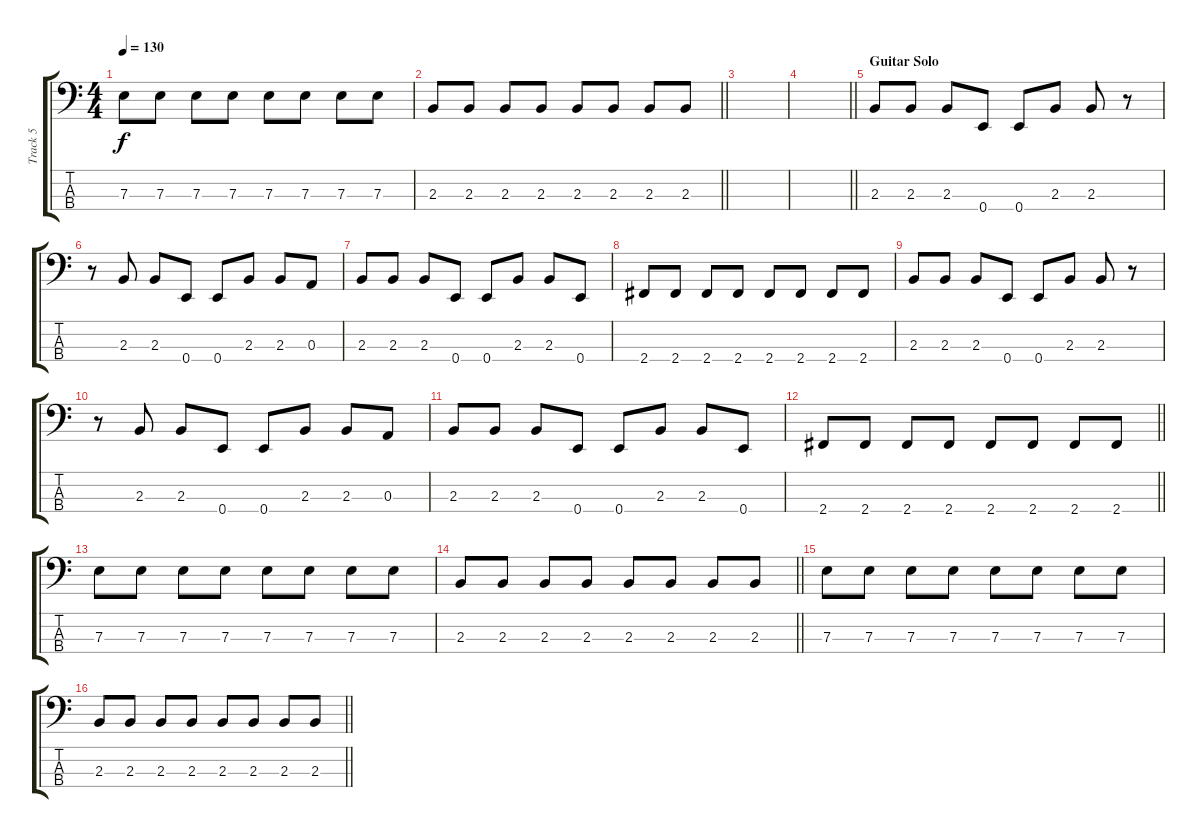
\track ("Track 5" "Track 5") {instrument electricbassfinger}
\staff {score tabs}
\tuning (G2 D2 A1 E1) {hide}
\ts (4 4)
\tempo 130
\clef f4
\ks c
7.3.8{dy f} 7.3.8 7.3.8 7.3.8 7.3.8 7.3.8 7.3.8 7.3.8 |
\barLineRight lightlight
2.3.8 2.3.8 2.3.8 2.3.8 2.3.8 2.3.8 2.3.8 2.3.8 |
|
\barLineRight lightlight
|
\section ("" "Guitar Solo")
2.3.8 2.3.8 2.3.8 0.4.8 0.4.8 2.3.8 2.3.8 r.8 |
r.8 2.3.8 2.3.8 0.4.8 0.4.8 2.3.8 2.3.8 0.3.8 |
2.3.8 2.3.8 2.3.8 0.4.8 0.4.8 2.3.8 2.3.8 0.4.8 |
2.4.8 2.4.8 2.4.8 2.4.8 2.4.8 2.4.8 2.4.8 2.4.8 |
2.3.8 2.3.8 2.3.8 0.4.8 0.4.8 2.3.8 2.3.8 r.8 |
r.8 2.3.8 2.3.8 0.4.8 0.4.8 2.3.8 2.3.8 0.3.8 |
2.3.8 2.3.8 2.3.8 0.4.8 0.4.8 2.3.8 2.3.8 0.4.8 |
\barLineRight lightlight
2.4.8 2.4.8 2.4.8 2.4.8 2.4.8 2.4.8 2.4.8 2.4.8 |
\section ("" "")
7.3.8 7.3.8 7.3.8 7.3.8 7.3.8 7.3.8 7.3.8 7.3.8 |
\barLineRight lightlight
2.3.8 2.3.8 2.3.8 2.3.8 2.3.8 2.3.8 2.3.8 2.3.8 |
7.3.8 7.3.8 7.3.8 7.3.8 7.3.8 7.3.8 7.3.8 7.3.8 |
\barLineRight lightlight
2.3.8 2.3.8 2.3.8 2.3.8 2.3.8 2.3.8 2.3.8 2.3.8
